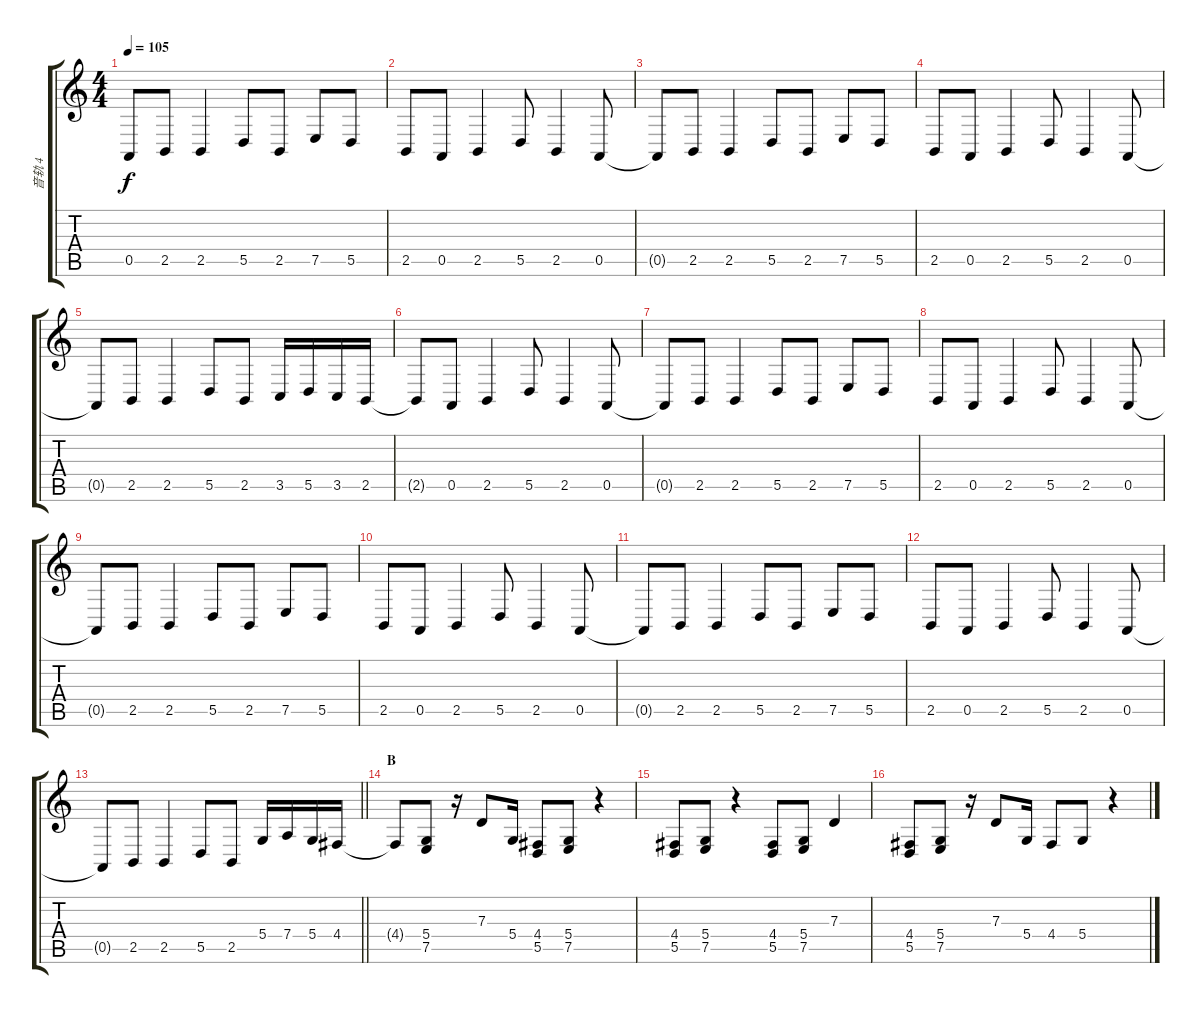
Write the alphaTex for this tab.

\track ("音轨 4" "音轨 4") {instrument lead2sawtooth}
\staff {score tabs}
\tuning (E4 B3 G3 D3 A2 E2) {hide}
\ts (4 4)
\tempo 105
\clef g2
\ks c
0.5{t}.8{dy f} 2.5.8 2.5.4 5.5.8 2.5.8 7.5.8 5.5.8 |
2.5.8 0.5.8 2.5.4 5.5.8 2.5.4 0.5.8 |
0.5{t}.8 2.5.8 2.5.4 5.5.8 2.5.8 7.5.8 5.5.8 |
2.5.8 0.5.8 2.5.4 5.5.8 2.5.4 0.5.8 |
0.5{t}.8 2.5.8 2.5.4 5.5.8 2.5.8 3.5.16 5.5.16 3.5.16 2.5.16 |
2.5{t}.8 0.5.8 2.5.4 5.5.8 2.5.4 0.5.8 |
0.5{t}.8 2.5.8 2.5.4 5.5.8 2.5.8 7.5.8 5.5.8 |
2.5.8 0.5.8 2.5.4 5.5.8 2.5.4 0.5.8 |
0.5{t}.8 2.5.8 2.5.4 5.5.8 2.5.8 7.5.8 5.5.8 |
2.5.8 0.5.8 2.5.4 5.5.8 2.5.4 0.5.8 |
0.5{t}.8 2.5.8 2.5.4 5.5.8 2.5.8 7.5.8 5.5.8 |
2.5.8 0.5.8 2.5.4 5.5.8 2.5.4 0.5.8 |
\barLineRight lightlight
0.5{t}.8 2.5.8 2.5.4 5.5.8 2.5.8 5.4.16 7.4.16 5.4.16 4.4.16 |
\section ("" "B")
4.4{t}.8 (5.4 7.5).8 r.16 7.3.8 5.4.16 (4.4 5.5).8 (5.4 7.5).8 r.4 |
(4.4 5.5).8 (5.4 7.5).8 r.4 (4.4 5.5).8 (5.4 7.5).8 7.3.4 |
(4.4 5.5).8 (5.4 7.5).8 r.16 7.3.8 5.4.16 4.4.8 5.4.8 r.4
